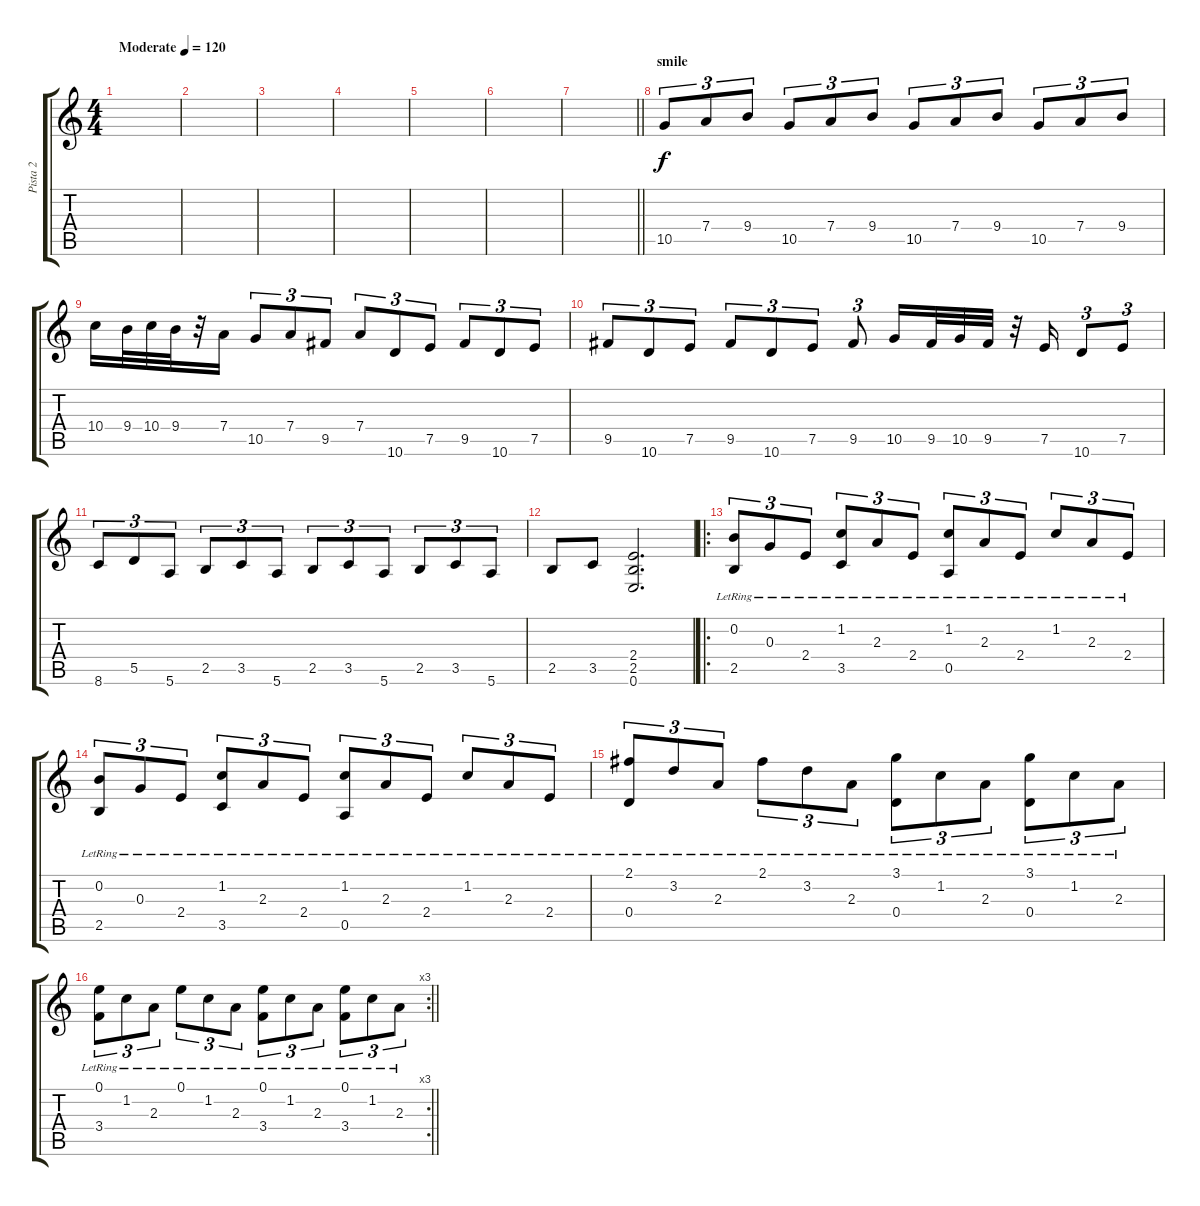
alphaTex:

\track ("Pista 2" "Pista 2") {instrument acousticguitarnylon}
\staff {score tabs}
\tuning (E4 B3 G3 D3 A2 E2) {hide}
\ts (4 4)
\tempo (120 "Moderate")
\clef g2
\ks c
|
|
|
|
|
|
\barLineRight lightlight
|
\section ("" "smile")
10.5.8{tu (3 2)} 7.4.8{tu (3 2)} 9.4.8{tu (3 2)} 10.5.8{tu (3 2)} 7.4.8{tu (3 2)} 9.4.8{tu (3 2)} 10.5.8{tu (3 2)} 7.4.8{tu (3 2)} 9.4.8{tu (3 2)} 10.5.8{tu (3 2)} 7.4.8{tu (3 2)} 9.4.8{tu (3 2)} |
10.4.16 9.4.32 10.4.32 9.4.32 r.32 7.4.16 10.5.8{tu (3 2)} 7.4.8{tu (3 2)} 9.5.8{tu (3 2)} 7.4.8{tu (3 2)} 10.6.8{tu (3 2)} 7.5.8{tu (3 2)} 9.5.8{tu (3 2)} 10.6.8{tu (3 2)} 7.5.8{tu (3 2)} |
9.5.8{tu (3 2)} 10.6.8{tu (3 2)} 7.5.8{tu (3 2)} 9.5.8{tu (3 2)} 10.6.8{tu (3 2)} 7.5.8{tu (3 2)} 9.5.8{tu (3 2)} 10.5.16 9.5.32 10.5.32 9.5.32 r.32 7.5.16 10.6.8{tu (3 2)} 7.5.8{tu (3 2)} |
8.6.8{tu (3 2)} 5.5.8{tu (3 2)} 5.6.8{tu (3 2)} 2.5.8{tu (3 2)} 3.5.8{tu (3 2)} 5.6.8{tu (3 2)} 2.5.8{tu (3 2)} 3.5.8{tu (3 2)} 5.6.8{tu (3 2)} 2.5.8{tu (3 2)} 3.5.8{tu (3 2)} 5.6.8{tu (3 2)} |
2.5.8 3.5.8 (2.4 2.5 0.6).2{d} |
\ro
(0.2{lr} 2.5{lr}).8{tu (3 2)} 0.3{lr}.8{tu (3 2)} 2.4{lr}.8{tu (3 2)} (1.2{lr} 3.5{lr}).8{tu (3 2)} 2.3{lr}.8{tu (3 2)} 2.4{lr}.8{tu (3 2)} (1.2{lr} 0.5{lr}).8{tu (3 2)} 2.3{lr}.8{tu (3 2)} 2.4{lr}.8{tu (3 2)} 1.2{lr}.8{tu (3 2)} 2.3{lr}.8{tu (3 2)} 2.4{lr}.8{tu (3 2)} |
(0.2{lr} 2.5{lr}).8{tu (3 2)} 0.3{lr}.8{tu (3 2)} 2.4{lr}.8{tu (3 2)} (1.2{lr} 3.5{lr}).8{tu (3 2)} 2.3{lr}.8{tu (3 2)} 2.4{lr}.8{tu (3 2)} (1.2{lr} 0.5{lr}).8{tu (3 2)} 2.3{lr}.8{tu (3 2)} 2.4{lr}.8{tu (3 2)} 1.2{lr}.8{tu (3 2)} 2.3{lr}.8{tu (3 2)} 2.4{lr}.8{tu (3 2)} |
(2.1{lr} 0.4{lr}).8{tu (3 2)} 3.2{lr}.8{tu (3 2)} 2.3{lr}.8{tu (3 2)} 2.1{lr}.8{tu (3 2)} 3.2{lr}.8{tu (3 2)} 2.3{lr}.8{tu (3 2)} (3.1{lr} 0.4{lr}).8{tu (3 2)} 1.2{lr}.8{tu (3 2)} 2.3{lr}.8{tu (3 2)} (3.1{lr} 0.4{lr}).8{tu (3 2)} 1.2{lr}.8{tu (3 2)} 2.3{lr}.8{tu (3 2)} |
\rc 3
\barLineRight lightlight
(0.1{lr} 3.4{lr}).8{tu (3 2)} 1.2{lr}.8{tu (3 2)} 2.3{lr}.8{tu (3 2)} 0.1{lr}.8{tu (3 2)} 1.2{lr}.8{tu (3 2)} 2.3{lr}.8{tu (3 2)} (0.1{lr} 3.4{lr}).8{tu (3 2)} 1.2{lr}.8{tu (3 2)} 2.3{lr}.8{tu (3 2)} (0.1{lr} 3.4).8{tu (3 2)} 1.2{lr}.8{tu (3 2)} 2.3{lr}.8{tu (3 2)}
